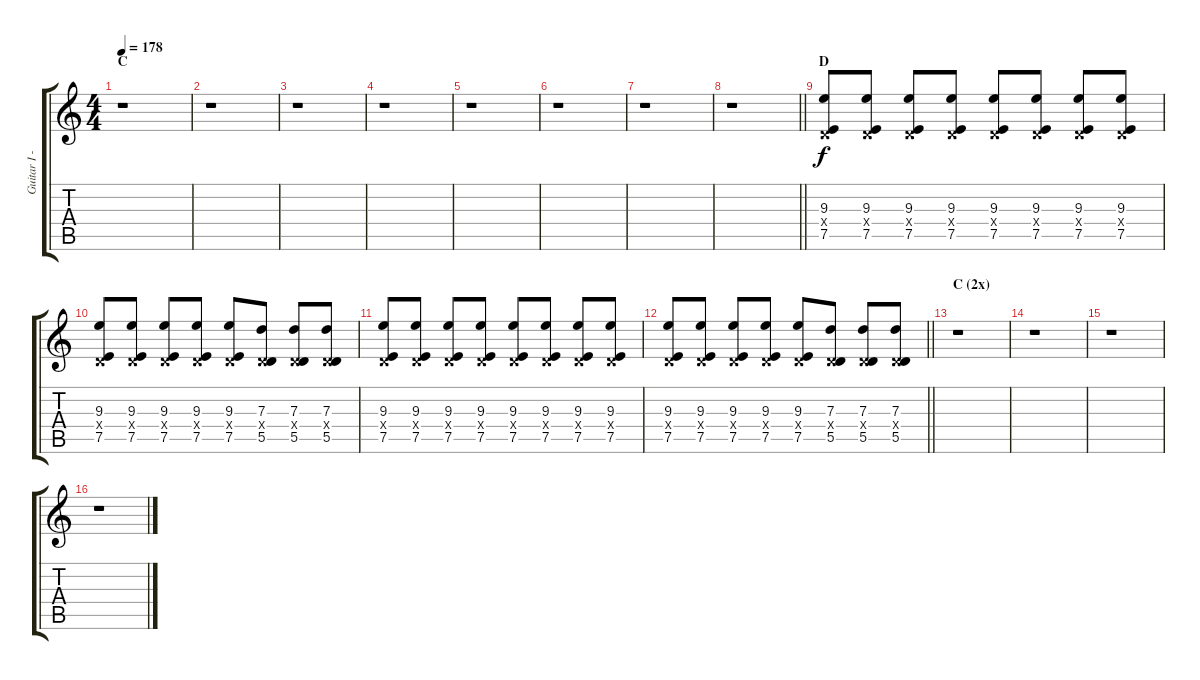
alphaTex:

\track ("Guitar I - Gotoh" "Guitar I -") {instrument distortionguitar}
\staff {score tabs}
\tuning (E4 B3 G3 D3 A2 E2) {hide}
\ts (4 4)
\section ("" "C")
\tempo 178
\clef g2
\ks c
r.1{dy f} |
r.1 |
r.1 |
r.1 |
r.1 |
r.1 |
r.1 |
\barLineRight lightlight
r.1 |
\section ("" "D")
(9.3 0.4{x} 7.5).8 (9.3 0.4{x} 7.5).8 (9.3 0.4{x} 7.5).8 (9.3 0.4{x} 7.5).8 (9.3 0.4{x} 7.5).8 (9.3 0.4{x} 7.5).8 (9.3 0.4{x} 7.5).8 (9.3 0.4{x} 7.5).8 |
(9.3 0.4{x} 7.5).8 (9.3 0.4{x} 7.5).8 (9.3 0.4{x} 7.5).8 (9.3 0.4{x} 7.5).8 (9.3 0.4{x} 7.5).8 (7.3 0.4{x} 5.5).8 (7.3 0.4{x} 5.5).8 (7.3 0.4{x} 5.5).8 |
(9.3 0.4{x} 7.5).8 (9.3 0.4{x} 7.5).8 (9.3 0.4{x} 7.5).8 (9.3 0.4{x} 7.5).8 (9.3 0.4{x} 7.5).8 (9.3 0.4{x} 7.5).8 (9.3 0.4{x} 7.5).8 (9.3 0.4{x} 7.5).8 |
\barLineRight lightlight
(9.3 0.4{x} 7.5).8 (9.3 0.4{x} 7.5).8 (9.3 0.4{x} 7.5).8 (9.3 0.4{x} 7.5).8 (9.3 0.4{x} 7.5).8 (7.3 0.4{x} 5.5).8 (7.3 0.4{x} 5.5).8 (7.3 0.4{x} 5.5).8 |
\section ("" "C (2x)")
r.1 |
r.1 |
r.1 |
r.1
